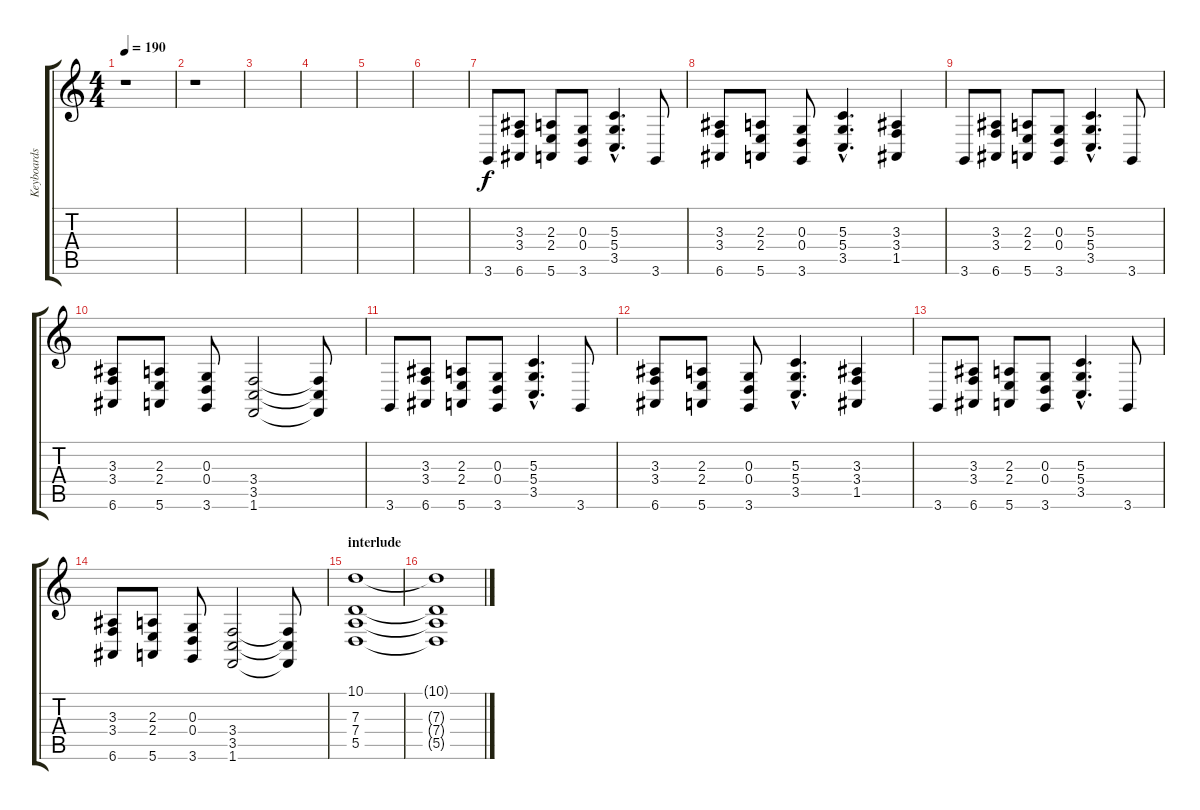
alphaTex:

\track ("Keyboards and Synths (Lord)" "Keyboards ") {instrument drawbarorgan}
\staff {score tabs}
\tuning (E4 B3 G3 D3 A2 E2) {hide}
\ts (4 4)
\tempo 190
\clef g2
\ks c
r.1{dy f} |
r.1 |
|
|
|
|
3.6.8 (3.3 3.4 6.6).8 (2.3 2.4 5.6).8 (0.3 0.4 3.6).8 (5.3{hac} 5.4{hac} 3.5{hac}).4{d} 3.6.8 |
(3.3 3.4 6.6).8 (2.3 2.4 5.6).8 (0.3 0.4 3.6).8 (5.3{hac} 5.4{hac} 3.5{hac}).4{d} (3.3 3.4 1.5).4 |
3.6.8 (3.3 3.4 6.6).8 (2.3 2.4 5.6).8 (0.3 0.4 3.6).8 (5.3{hac} 5.4{hac} 3.5{hac}).4{d} 3.6.8 |
(3.3 3.4 6.6).8 (2.3 2.4 5.6).8 (0.3 0.4 3.6).8 (3.4 3.5 1.6).2 (3.4{t} 3.5{t} 1.6{t}).8 |
3.6.8 (3.3 3.4 6.6).8 (2.3 2.4 5.6).8 (0.3 0.4 3.6).8 (5.3{hac} 5.4{hac} 3.5{hac}).4{d} 3.6.8 |
(3.3 3.4 6.6).8 (2.3 2.4 5.6).8 (0.3 0.4 3.6).8 (5.3{hac} 5.4{hac} 3.5{hac}).4{d} (3.3 3.4 1.5).4 |
3.6.8 (3.3 3.4 6.6).8 (2.3 2.4 5.6).8 (0.3 0.4 3.6).8 (5.3{hac} 5.4{hac} 3.5{hac}).4{d} 3.6.8 |
(3.3 3.4 6.6).8 (2.3 2.4 5.6).8 (0.3 0.4 3.6).8 (3.4 3.5 1.6).2 (3.4{t} 3.5{t} 1.6{t}).8 |
\section ("" "interlude")
(10.1 7.3 7.4 5.5).1 |
(10.1{t} 7.3{t} 7.4{t} 5.5{t}).1
